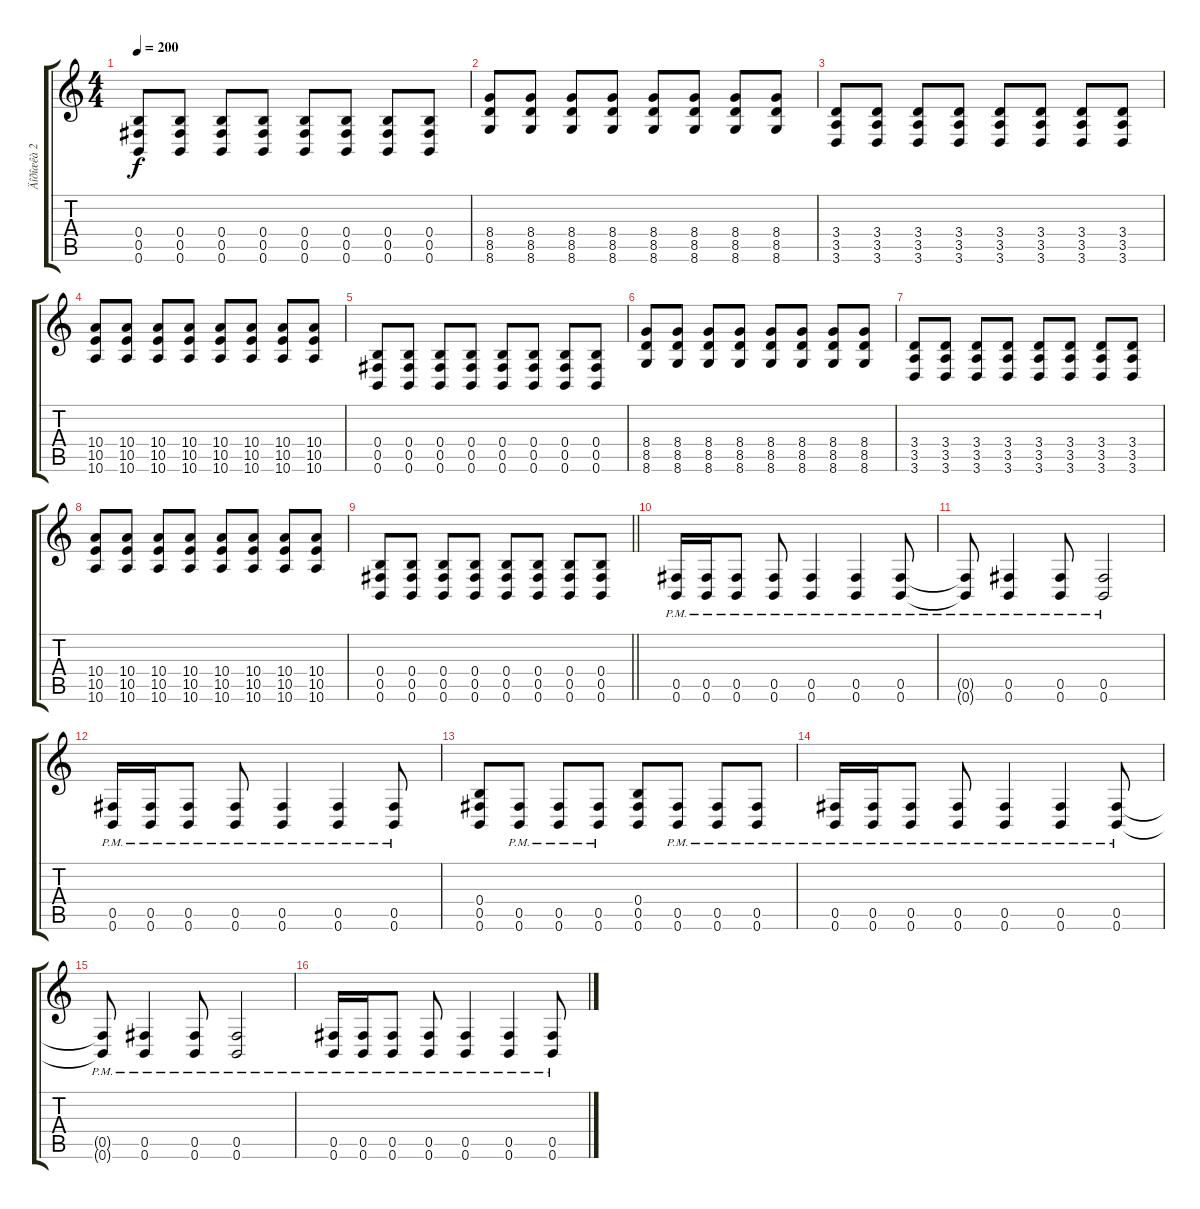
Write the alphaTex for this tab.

\track ("Äîðîæêà 2" "Äîðîæêà 2") {instrument distortionguitar}
\staff {score tabs}
\tuning (Db4 Ab3 E3 B2 Gb2 B1) {hide}
\ts (4 4)
\tempo 200
\clef g2
\ks c
(0.4 0.5 0.6).8{dy f} (0.4 0.5 0.6).8 (0.4 0.5 0.6).8 (0.4 0.5 0.6).8 (0.4 0.5 0.6).8 (0.4 0.5 0.6).8 (0.4 0.5 0.6).8 (0.4 0.5 0.6).8 |
(8.4 8.5 8.6).8 (8.4 8.5 8.6).8 (8.4 8.5 8.6).8 (8.4 8.5 8.6).8 (8.4 8.5 8.6).8 (8.4 8.5 8.6).8 (8.4 8.5 8.6).8 (8.4 8.5 8.6).8 |
(3.4 3.5 3.6).8 (3.4 3.5 3.6).8 (3.4 3.5 3.6).8 (3.4 3.5 3.6).8 (3.4 3.5 3.6).8 (3.4 3.5 3.6).8 (3.4 3.5 3.6).8 (3.4 3.5 3.6).8 |
(10.4 10.5 10.6).8 (10.4 10.5 10.6).8 (10.4 10.5 10.6).8 (10.4 10.5 10.6).8 (10.4 10.5 10.6).8 (10.4 10.5 10.6).8 (10.4 10.5 10.6).8 (10.4 10.5 10.6).8 |
(0.4 0.5 0.6).8 (0.4 0.5 0.6).8 (0.4 0.5 0.6).8 (0.4 0.5 0.6).8 (0.4 0.5 0.6).8 (0.4 0.5 0.6).8 (0.4 0.5 0.6).8 (0.4 0.5 0.6).8 |
(8.4 8.5 8.6).8 (8.4 8.5 8.6).8 (8.4 8.5 8.6).8 (8.4 8.5 8.6).8 (8.4 8.5 8.6).8 (8.4 8.5 8.6).8 (8.4 8.5 8.6).8 (8.4 8.5 8.6).8 |
(3.4 3.5 3.6).8 (3.4 3.5 3.6).8 (3.4 3.5 3.6).8 (3.4 3.5 3.6).8 (3.4 3.5 3.6).8 (3.4 3.5 3.6).8 (3.4 3.5 3.6).8 (3.4 3.5 3.6).8 |
(10.4 10.5 10.6).8 (10.4 10.5 10.6).8 (10.4 10.5 10.6).8 (10.4 10.5 10.6).8 (10.4 10.5 10.6).8 (10.4 10.5 10.6).8 (10.4 10.5 10.6).8 (10.4 10.5 10.6).8 |
\barLineRight lightlight
(0.4 0.5 0.6).8 (0.4 0.5 0.6).8 (0.4 0.5 0.6).8 (0.4 0.5 0.6).8 (0.4 0.5 0.6).8 (0.4 0.5 0.6).8 (0.4 0.5 0.6).8 (0.4 0.5 0.6).8 |
(0.5{pm} 0.6{pm}).16{volume 16} (0.5{pm} 0.6{pm}).16 (0.5{pm} 0.6{pm}).8 (0.5{pm} 0.6{pm}).8 (0.5{pm} 0.6{pm}).4 (0.5{pm} 0.6{pm}).4 (0.5{pm} 0.6{pm}).8 |
(0.5{pm t} 0.6{pm t}).8 (0.5{pm} 0.6{pm}).4 (0.5{pm} 0.6{pm}).8 (0.5{pm} 0.6{pm}).2 |
(0.5{pm} 0.6{pm}).16 (0.5{pm} 0.6{pm}).16 (0.5{pm} 0.6{pm}).8 (0.5{pm} 0.6{pm}).8 (0.5{pm} 0.6{pm}).4 (0.5{pm} 0.6{pm}).4 (0.5{pm} 0.6{pm}).8 |
(0.4 0.5 0.6).8 (0.5{pm} 0.6{pm}).8 (0.5{pm} 0.6{pm}).8 (0.5{pm} 0.6{pm}).8 (0.4 0.5 0.6).8 (0.5{pm} 0.6{pm}).8 (0.5{pm} 0.6{pm}).8 (0.5{pm} 0.6{pm}).8 |
(0.5{pm} 0.6{pm}).16{volume 16} (0.5{pm} 0.6{pm}).16 (0.5{pm} 0.6{pm}).8 (0.5{pm} 0.6{pm}).8 (0.5{pm} 0.6{pm}).4 (0.5{pm} 0.6{pm}).4 (0.5{pm} 0.6{pm}).8 |
(0.5{pm t} 0.6{pm t}).8 (0.5{pm} 0.6{pm}).4 (0.5{pm} 0.6{pm}).8 (0.5{pm} 0.6{pm}).2 |
(0.5{pm} 0.6{pm}).16 (0.5{pm} 0.6{pm}).16 (0.5{pm} 0.6{pm}).8 (0.5{pm} 0.6{pm}).8 (0.5{pm} 0.6{pm}).4 (0.5{pm} 0.6{pm}).4 (0.5{pm} 0.6{pm}).8
